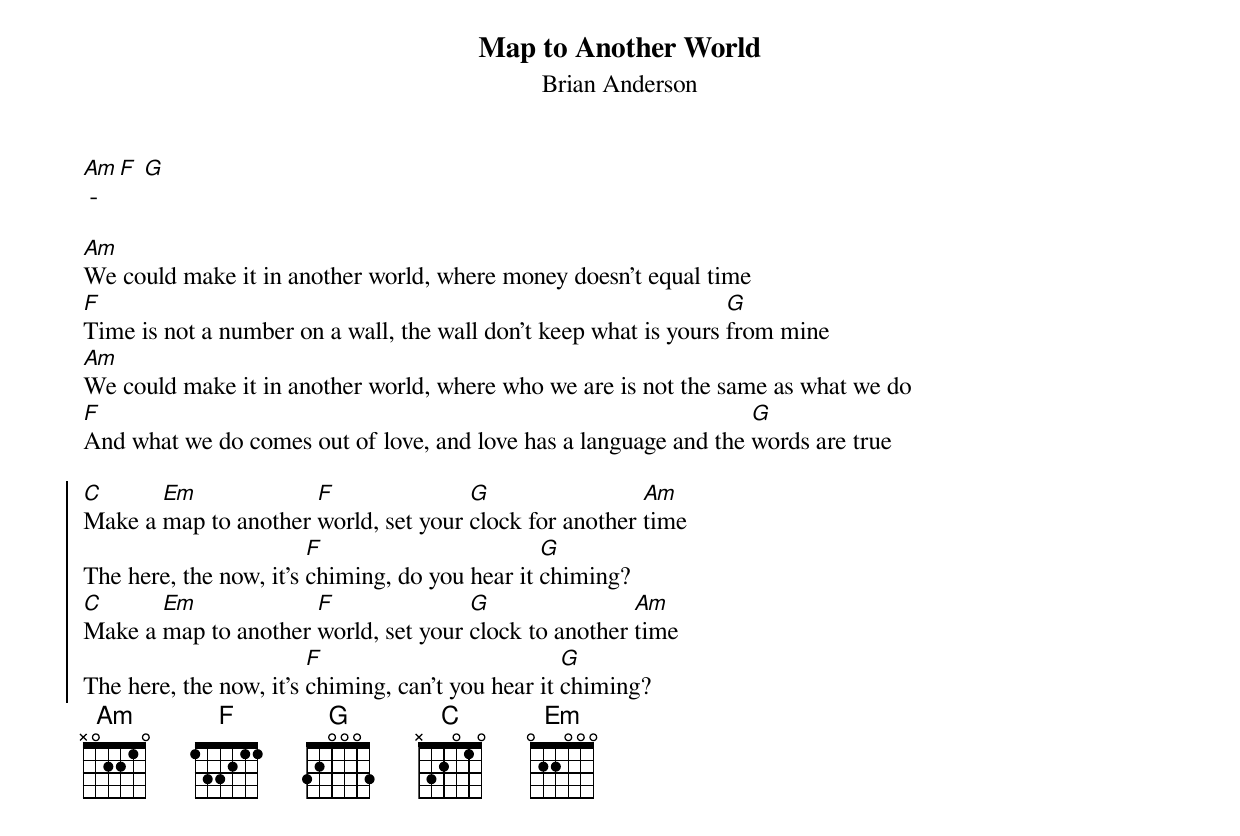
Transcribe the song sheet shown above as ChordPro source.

{t: Map to Another World}
{st: Brian Anderson}

[Am] - [F] [G]

[Am]We could make it in another world, where money doesn't equal time
[F]Time is not a number on a wall, the wall don't keep what is yours [G]from mine
[Am]We could make it in another world, where who we are is not the same as what we do
[F]And what we do comes out of love, and love has a language and the [G]words are true

{soc}
[C]Make a [Em]map to another [F]world, set your [G]clock for another [Am]time
The here, the now, it's [F]chiming, do you hear it [G]chiming?
[C]Make a [Em]map to another [F]world, set your [G]clock to another [Am]time
The here, the now, it's [F]chiming, can't you hear it [G]chiming?
{eoc}
